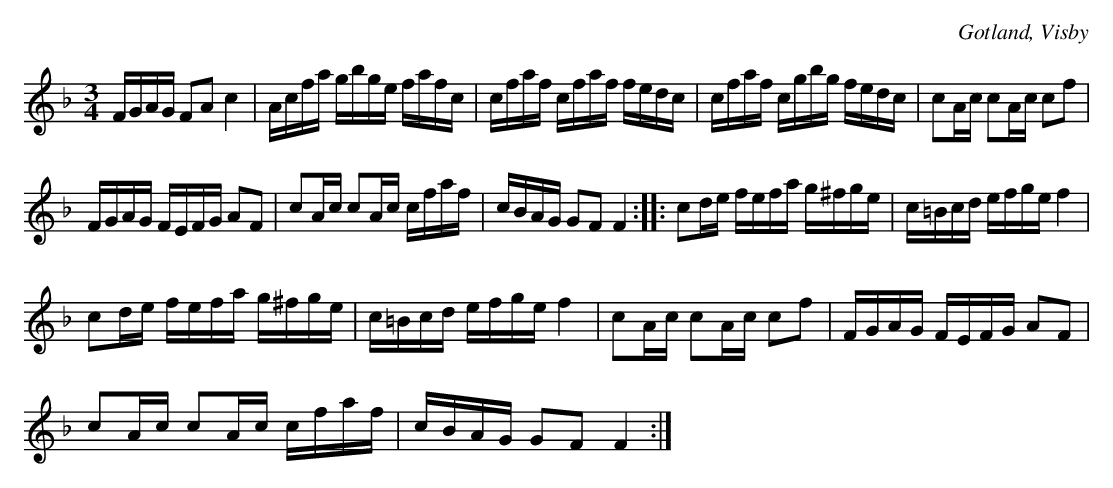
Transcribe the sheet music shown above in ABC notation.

X:1
T:
O:Gotland, Visby
M:3/4
L:1/16
K:F
FGAG F2A2 c4|Acfa gbge fafc|cfaf cfaf fedc|cfaf cgbg fedc|c2Ac c2Ac c2f2|
FGAG FEFG A2F2|c2Ac c2Ac cfaf|cBAG G2F2 F4::c2de fefa g^fge|c=Bcd efge f4|
c2de fefa g^fge|c=Bcd efge f4|c2Ac c2Ac c2f2|FGAG FEFG A2F2|
c2Ac c2Ac cfaf|cBAG G2F2 F4:|
